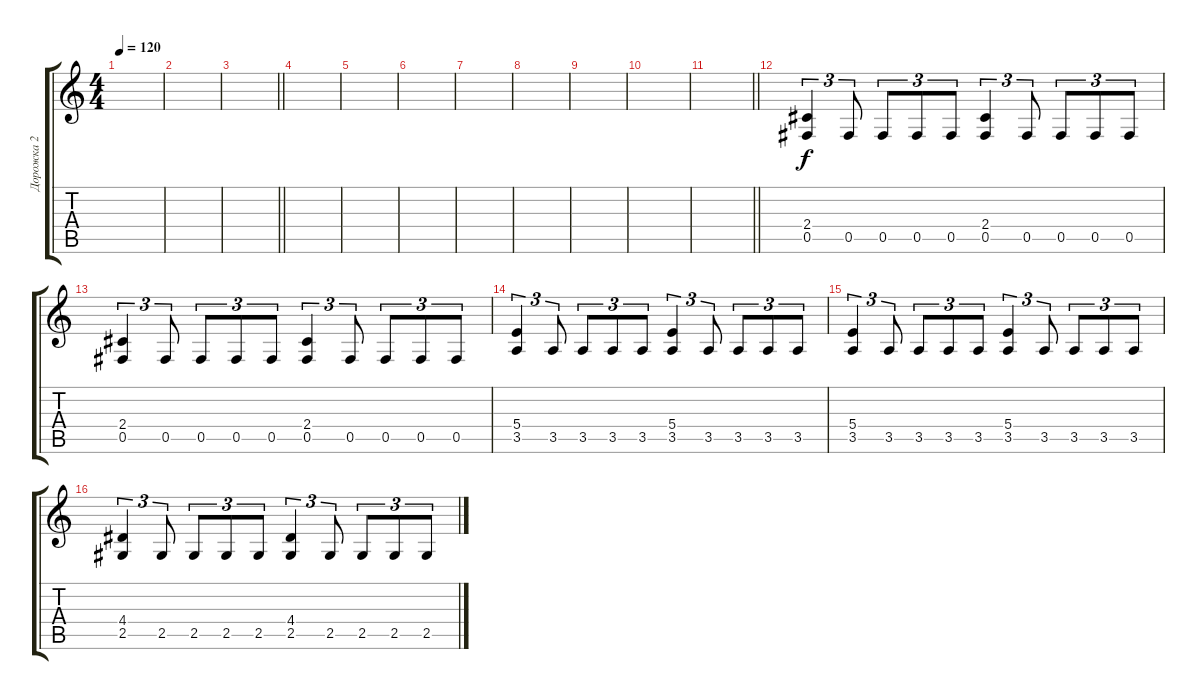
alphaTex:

\track ("Дорожка 2" "Дорожка 2") {instrument distortionguitar}
\staff {score tabs}
\tuning (Db4 Ab3 E3 B2 Gb2 B1) {hide}
\ts (4 4)
\tempo 120
\clef g2
\ks c
|
|
\barLineRight lightlight
|
\section ("" " ")
|
|
|
|
|
|
|
\barLineRight lightlight
|
(2.4 0.5).4{tu (3 2)} 0.5.8{tu (3 2)} 0.5.8{tu (3 2)} 0.5.8{tu (3 2)} 0.5.8{tu (3 2)} (2.4 0.5).4{tu (3 2)} 0.5.8{tu (3 2)} 0.5.8{tu (3 2)} 0.5.8{tu (3 2)} 0.5.8{tu (3 2)} |
(2.4 0.5).4{tu (3 2)} 0.5.8{tu (3 2)} 0.5.8{tu (3 2)} 0.5.8{tu (3 2)} 0.5.8{tu (3 2)} (2.4 0.5).4{tu (3 2)} 0.5.8{tu (3 2)} 0.5.8{tu (3 2)} 0.5.8{tu (3 2)} 0.5.8{tu (3 2)} |
(5.4 3.5).4{tu (3 2)} 3.5.8{tu (3 2)} 3.5.8{tu (3 2)} 3.5.8{tu (3 2)} 3.5.8{tu (3 2)} (5.4 3.5).4{tu (3 2)} 3.5.8{tu (3 2)} 3.5.8{tu (3 2)} 3.5.8{tu (3 2)} 3.5.8{tu (3 2)} |
(5.4 3.5).4{tu (3 2)} 3.5.8{tu (3 2)} 3.5.8{tu (3 2)} 3.5.8{tu (3 2)} 3.5.8{tu (3 2)} (5.4 3.5).4{tu (3 2)} 3.5.8{tu (3 2)} 3.5.8{tu (3 2)} 3.5.8{tu (3 2)} 3.5.8{tu (3 2)} |
(4.4 2.5).4{tu (3 2)} 2.5.8{tu (3 2)} 2.5.8{tu (3 2)} 2.5.8{tu (3 2)} 2.5.8{tu (3 2)} (4.4 2.5).4{tu (3 2)} 2.5.8{tu (3 2)} 2.5.8{tu (3 2)} 2.5.8{tu (3 2)} 2.5.8{tu (3 2)}
